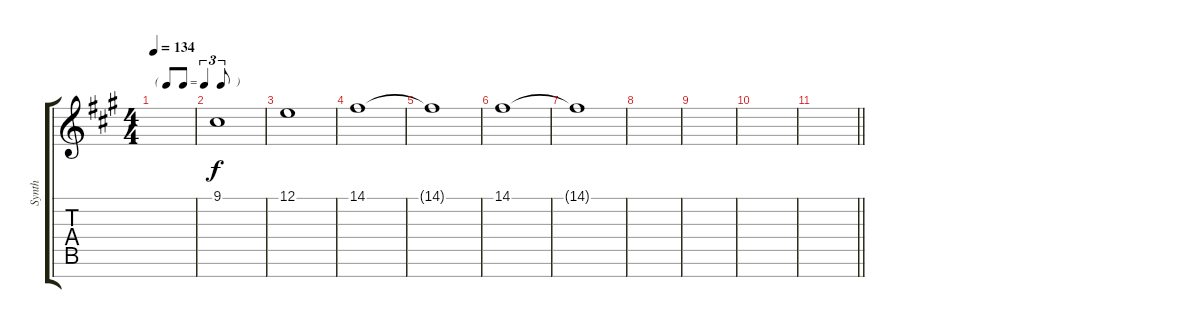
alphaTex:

\track ("Synth" "Synth") {instrument stringensemble1}
\staff {score tabs}
\tuning (E4 B3 G3 D3 A2 E2 B1) {hide}
\ts (4 4)
\tf triplet8th
\tempo 134
\clef g2
\ks f#minor
|
9.1.1 |
12.1.1 |
14.1.1 |
14.1{t}.1 |
14.1.1 |
14.1{t}.1 |
|
|
|
\barLineRight lightlight
